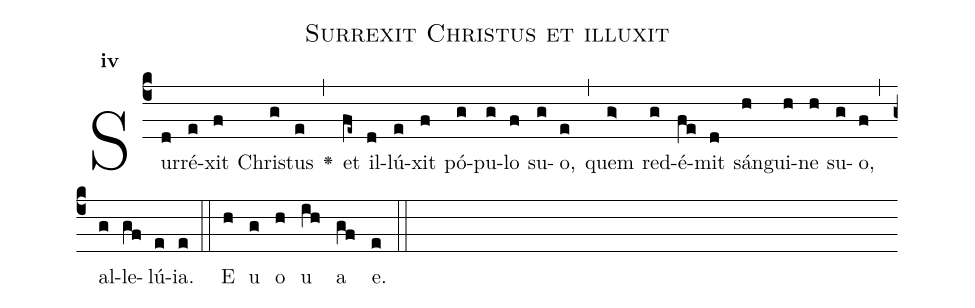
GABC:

name:Surrexit Christus et illuxit;
office-part:Antiphona;
mode:4;
%%
initial-style: 1;
name: Surrexit Christus et
book: Antiphonae & Responsoria/Tomus II, p. 143;
occasion: Dominica Paschae in Resurrectione Domini;
office-part: Laudes Ant 1;
user-notes: ;
commentary: ;
annotation: 4e;
centering-scheme: english;
fontsize: 12;
font: OFLSortsMillGoudy;
height: 11;
width: 4.5;
%%
(c4)Sur(d)ré(e)xit(f) Chri(g)stus(e) <v>\greheightstar</v>(,) et(fe~) il(d)lú(e)xit(f) pó(g)pu(g)lo(f) su(g)o,(e) (,) quem(g>) red(g)é(fe)mit(d) sán(h)gui(h)ne(h) su(g)o,(f) (,) al(g)le(gf)lú(e)ia.(e) (::)
E(h) u(g) o(h) u(ih) a(gf) e.(e) (::)
